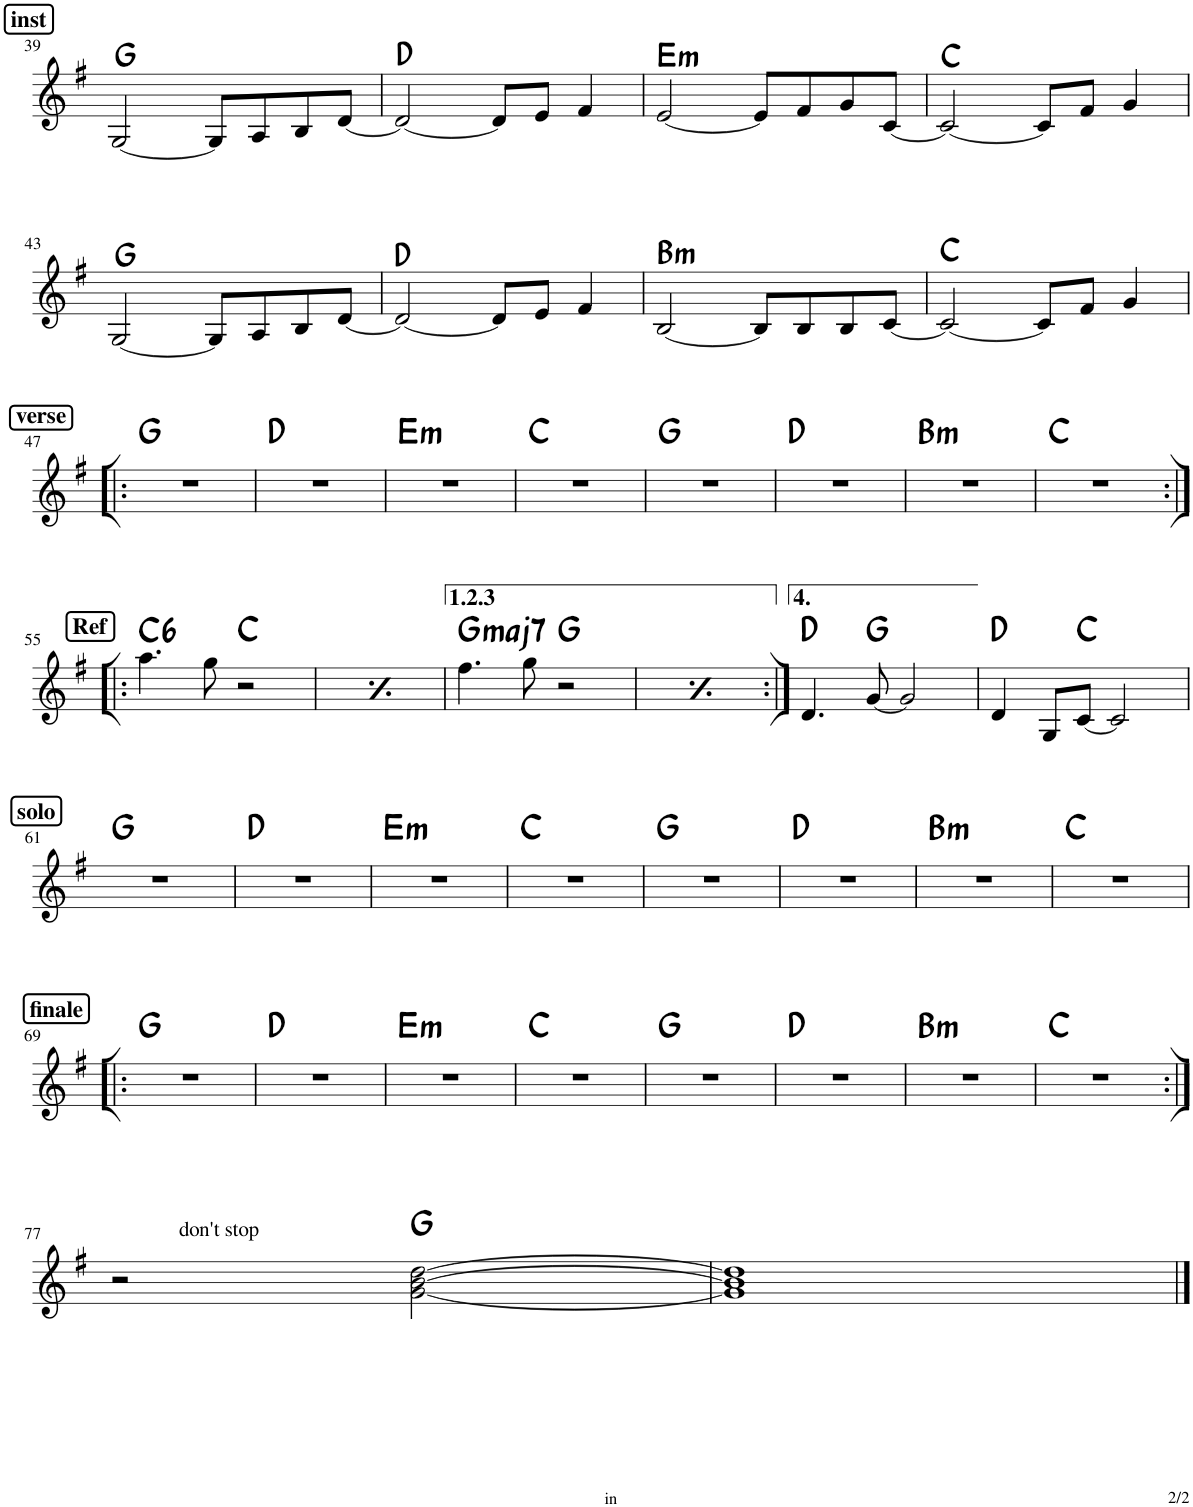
**kern	**harte
*part1	*part1
*staff1	*
*I"Piano	*
*I'Pno.	*
!!LO:PB:g=z
*clefG2	*
*k[f#]	*
*M4/4	*
!!LO:REH:place=s1:a:B:cj:fs=11:t=inst
=39	=39
[2G/	G:maj
8G/L]	.
8A/	.
8B/	.
[8d/J	.
=40	=40
2d/_	D:maj
8d/L]	.
8e/J	.
4f#/	.
=41	=41
!	!LO:H:kt=m
[2e/	E:min
8e/L]	.
8f#/	.
8g/	.
[8c/J	.
=42	=42
2c/_	C:maj
8c/L]	.
8f#/J	.
4g/	.
!!LO:LB:g=z
=43	=43
[2G/	G:maj
8G/L]	.
8A/	.
8B/	.
[8d/J	.
=44	=44
2d/_	D:maj
8d/L]	.
8e/J	.
4f#/	.
=45	=45
!	!LO:H:kt=m
[2B/	B:min
8B/L]	.
8B/	.
8B/	.
[8c/J	.
=46	=46
2c/_	C:maj
8c/L]	.
8f#/J	.
4g/	.
!!LO:LB:g=z
!!LO:REH:place=s1:a:B:cj:fs=11:t=verse
=47!|:	=47!|:
1r	G:maj
=48	=48
1r	D:maj
=49	=49
!	!LO:H:kt=m
1r	E:min
=50	=50
1r	C:maj
=51	=51
1r	G:maj
=52	=52
1r	D:maj
=53	=53
!	!LO:H:kt=m
1r	B:min
=54	=54
1r	C:maj
!!LO:LB:g=z
!!LO:REH:place=s1:a:B:cj:fs=11:t=Ref:qo=2
=55:|!|:	=55:|!|:
!	!LO:H:kt=6
4.aa\	C:maj6
8gg\	.
2r	C:maj
!!LO:REH:place=s1:a:B:cj:fs=11:t=Ref:qo=2
=56	=56
!	!LO:H:kt=6
4.aa\	C:maj6
8gg\	.
2r	C:maj
=57	=57
!	!LO:H:kt=maj7
4.ff#\	G:maj7
8gg\	.
2r	G:maj
=58	=58
!	!LO:H:kt=maj7
4.ff#\	G:maj7
8gg\	.
2r	G:maj
=59:|!	=59:|!
4.d/	D:maj
[8g/	G:maj
2g/]	.
=60	=60
4d/	D:maj
8G/L	.
[8c/J	C:maj
2c/]	.
!!LO:LB:g=z
!!LO:REH:place=s1:a:B:cj:fs=11:t=solo
=61	=61
1r	G:maj
=62	=62
1r	D:maj
=63	=63
!	!LO:H:kt=m
1r	E:min
=64	=64
1r	C:maj
=65	=65
1r	G:maj
=66	=66
1r	D:maj
=67	=67
!	!LO:H:kt=m
1r	B:min
=68	=68
1r	C:maj
!!LO:LB:g=z
!!LO:REH:place=s1:a:B:cj:fs=11:t=finale
=69!|:	=69!|:
1r	G:maj
=70	=70
1r	D:maj
=71	=71
!	!LO:H:kt=m
1r	E:min
=72	=72
1r	C:maj
=73	=73
1r	G:maj
=74	=74
1r	D:maj
=75	=75
!	!LO:H:kt=m
1r	B:min
=76	=76
1r	C:maj
!!LO:LB:g=z
=77:|!	=77:|!
!LO:TX:a:t=don't stop	!
2r	.
[2g\ [2b\ [2dd\	G:maj
=78	=78
1g] 1b] 1dd]	.
==	==
*-	*-
